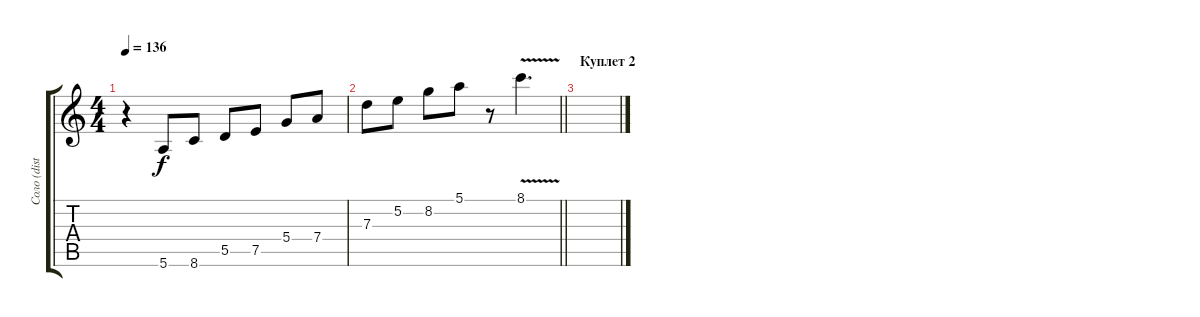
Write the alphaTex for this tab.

\track ("Соло (dist)" "Соло (dist") {instrument distortionguitar}
\staff {score tabs}
\tuning (E4 B3 G3 D3 A2 E2) {hide}
\ts (4 4)
\tempo 136
\clef g2
\ks c
r.4{dy f} 5.6.8 8.6.8 5.5.8 7.5.8 5.4.8 7.4.8 |
\barLineRight lightlight
7.3.8 5.2.8 8.2.8 5.1.8 r.8 8.1{v}.4{d} |
\section ("" "Куплет 2")
